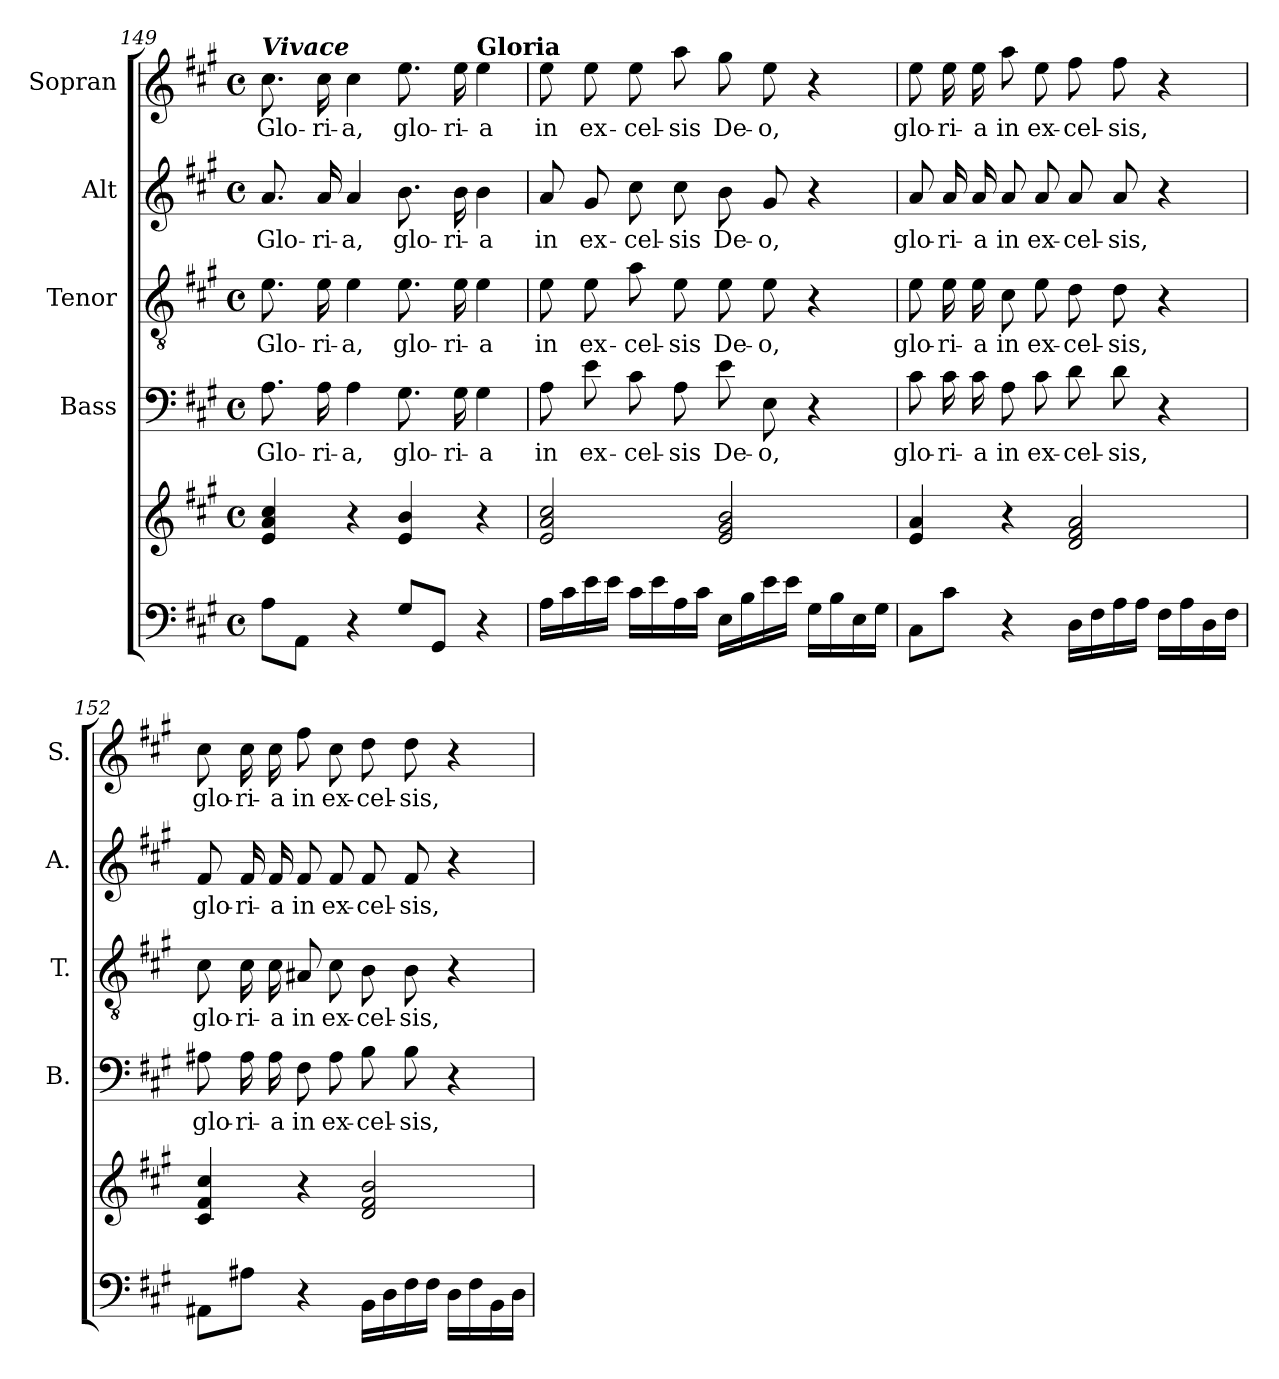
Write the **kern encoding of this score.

**kern	**kern	**kern	**text	**kern	**text	**kern	**text	**kern	**text
*part5	*part5	*part4	*part4	*part3	*part3	*part2	*part2	*part1	*part1
*staff6	*staff5	*staff4	*staff4	*staff3	*staff3	*staff2	*staff2	*staff1	*staff1
*	*	*I"Bass	*	*I"Tenor	*	*I"Alt	*	*I"Sopran	*
*	*	*I'B.	*	*I'T.	*	*I'A.	*	*I'S.	*
!!LO:PB:g=z
*clefF4	*clefG2	*clefF4	*	*clefGv2	*	*clefG2	*	*clefG2	*
*k[f#c#g#]	*k[f#c#g#]	*k[f#c#g#]	*	*k[f#c#g#]	*	*k[f#c#g#]	*	*k[f#c#g#]	*
*A:	*A:	*A:	*	*A:	*	*A:	*	*A:	*
*M4/4	*M4/4	*M4/4	*	*M4/4	*	*M4/4	*	*M4/4	*
*met(c)	*met(c)	*met(c)	*	*met(c)	*	*met(c)	*	*met(c)	*
=149	=149	=149	=149	=149	=149	=149	=149	=149	=149
!	!	!	!	!	!	!	!	!LO:TX:a:Bi:t=Vivace	!
!	!	!	!LO:LY:b	!	!LO:LY:b	!	!LO:LY:b	!	!LO:LY:b
8A\L	4e/ 4a/ 4cc#/	8.A\	Glo-	8.e\	Glo-	8.a/	Glo-	8.cc#\	Glo-
8AA\J	.	.	.	.	.	.	.	.	.
!	!	!	!LO:LY:b	!	!LO:LY:b	!	!LO:LY:b	!	!LO:LY:b
.	.	16A\	-ri-	16e\	-ri-	16a/	-ri-	16cc#\	-ri-
!	!	!	!LO:LY:b	!	!LO:LY:b	!	!LO:LY:b	!	!LO:LY:b
4r	4r	4A\	-a,	4e\	-a,	4a/	-a,	4cc#\	-a,
!	!	!	!LO:LY:b	!	!LO:LY:b	!	!LO:LY:b	!	!LO:LY:b
8G#/L	4e/ 4b/	8.G#\	glo-	8.e\	glo-	8.b\	glo-	8.ee\	glo-
8GG#/J	.	.	.	.	.	.	.	.	.
!	!	!	!LO:LY:b	!	!LO:LY:b	!	!LO:LY:b	!	!LO:LY:b
.	.	16G#\	-ri-	16e\	-ri-	16b\	-ri-	16ee\	-ri-
!	!	!	!	!	!	!	!	!LO:TX:a:B:t=Gloria	!
!	!	!	!LO:LY:b	!	!LO:LY:b	!	!LO:LY:b	!	!LO:LY:b
4r	4r	4G#\	-a	4e\	-a	4b\	-a	4ee\	-a
=150	=150	=150	=150	=150	=150	=150	=150	=150	=150
!	!	!	!LO:LY:b	!	!LO:LY:b	!	!LO:LY:b	!	!LO:LY:b
16A\LL	2e/ 2a/ 2cc#/	8A\	in	8e\	in	8a/	in	8ee\	in
16c#\	.	.	.	.	.	.	.	.	.
!	!	!	!LO:LY:b	!	!LO:LY:b	!	!LO:LY:b	!	!LO:LY:b
16e\	.	8e\	ex-	8e\	ex-	8g#/	ex-	8ee\	ex-
16e\JJ	.	.	.	.	.	.	.	.	.
!	!	!	!LO:LY:b	!	!LO:LY:b	!	!LO:LY:b	!	!LO:LY:b
16c#\LL	.	8c#\	-cel-	8a\	-cel-	8cc#\	-cel-	8ee\	-cel-
16e\	.	.	.	.	.	.	.	.	.
!	!	!	!LO:LY:b	!	!LO:LY:b	!	!LO:LY:b	!	!LO:LY:b
16A\	.	8A\	-sis	8e\	-sis	8cc#\	-sis	8aa\	-sis
16c#\JJ	.	.	.	.	.	.	.	.	.
!	!	!	!LO:LY:b	!	!LO:LY:b	!	!LO:LY:b	!	!LO:LY:b
16E\LL	2e/ 2g#/ 2b/	8e\	De-	8e\	De-	8b\	De-	8gg#\	De-
16B\	.	.	.	.	.	.	.	.	.
!	!	!	!LO:LY:b	!	!LO:LY:b	!	!LO:LY:b	!	!LO:LY:b
16e\	.	8E\	-o,	8e\	-o,	8g#/	-o,	8ee\	-o,
16e\JJ	.	.	.	.	.	.	.	.	.
16G#\LL	.	4r	.	4r	.	4r	.	4r	.
16B\	.	.	.	.	.	.	.	.	.
16E\	.	.	.	.	.	.	.	.	.
16G#\JJ	.	.	.	.	.	.	.	.	.
=151	=151	=151	=151	=151	=151	=151	=151	=151	=151
!	!	!	!LO:LY:b	!	!LO:LY:b	!	!LO:LY:b	!	!LO:LY:b
8C#\L	4e/ 4a/	8c#\	glo-	8e\	glo-	8a/	glo-	8ee\	glo-
!	!	!	!LO:LY:b	!	!LO:LY:b	!	!LO:LY:b	!	!LO:LY:b
8c#\J	.	16c#\	-ri-	16e\	-ri-	16a/	-ri-	16ee\	-ri-
!	!	!	!LO:LY:b	!	!LO:LY:b	!	!LO:LY:b	!	!LO:LY:b
.	.	16c#\	-a	16e\	-a	16a/	-a	16ee\	-a
!	!	!	!LO:LY:b	!	!LO:LY:b	!	!LO:LY:b	!	!LO:LY:b
4r	4r	8A\	in	8c#\	in	8a/	in	8aa\	in
!	!	!	!LO:LY:b	!	!LO:LY:b	!	!LO:LY:b	!	!LO:LY:b
.	.	8c#\	ex-	8e\	ex-	8a/	ex-	8ee\	ex-
!	!	!	!LO:LY:b	!	!LO:LY:b	!	!LO:LY:b	!	!LO:LY:b
16D\LL	2d/ 2f#/ 2a/	8d\	-cel-	8d\	-cel-	8a/	-cel-	8ff#\	-cel-
16F#\	.	.	.	.	.	.	.	.	.
!	!	!	!LO:LY:b	!	!LO:LY:b	!	!LO:LY:b	!	!LO:LY:b
16A\	.	8d\	-sis,	8d\	-sis,	8a/	-sis,	8ff#\	-sis,
16A\JJ	.	.	.	.	.	.	.	.	.
16F#\LL	.	4r	.	4r	.	4r	.	4r	.
16A\	.	.	.	.	.	.	.	.	.
16D\	.	.	.	.	.	.	.	.	.
16F#\JJ	.	.	.	.	.	.	.	.	.
!!LO:LB:g=z
=152	=152	=152	=152	=152	=152	=152	=152	=152	=152
!	!	!	!LO:LY:b	!	!LO:LY:b	!	!LO:LY:b	!	!LO:LY:b
8AA#X\L	4c#/ 4f#/ 4cc#/	8A#X\	glo-	8c#\	glo-	8f#/	glo-	8cc#\	glo-
!	!	!	!LO:LY:b	!	!LO:LY:b	!	!LO:LY:b	!	!LO:LY:b
8A#X\J	.	16A#\	-ri-	16c#\	-ri-	16f#/	-ri-	16cc#\	-ri-
!	!	!	!LO:LY:b	!	!LO:LY:b	!	!LO:LY:b	!	!LO:LY:b
.	.	16A#\	-a	16c#\	-a	16f#/	-a	16cc#\	-a
!	!	!	!LO:LY:b	!	!LO:LY:b	!	!LO:LY:b	!	!LO:LY:b
4r	4r	8F#\	in	8A#X/	in	8f#/	in	8ff#\	in
!	!	!	!LO:LY:b	!	!LO:LY:b	!	!LO:LY:b	!	!LO:LY:b
.	.	8A#\	ex-	8c#\	ex-	8f#/	ex-	8cc#\	ex-
!	!	!	!LO:LY:b	!	!LO:LY:b	!	!LO:LY:b	!	!LO:LY:b
16BB\LL	2d/ 2f#/ 2b/	8B\	-cel-	8B\	-cel-	8f#/	-cel-	8dd\	-cel-
16D\	.	.	.	.	.	.	.	.	.
!	!	!	!LO:LY:b	!	!LO:LY:b	!	!LO:LY:b	!	!LO:LY:b
16F#\	.	8B\	-sis,	8B\	-sis,	8f#/	-sis,	8dd\	-sis,
16F#\JJ	.	.	.	.	.	.	.	.	.
16D\LL	.	4r	.	4r	.	4r	.	4r	.
16F#\	.	.	.	.	.	.	.	.	.
16BB\	.	.	.	.	.	.	.	.	.
16D\JJ	.	.	.	.	.	.	.	.	.
=	=	=	=	=	=	=	=	=	=
*-	*-	*-	*-	*-	*-	*-	*-	*-	*-
